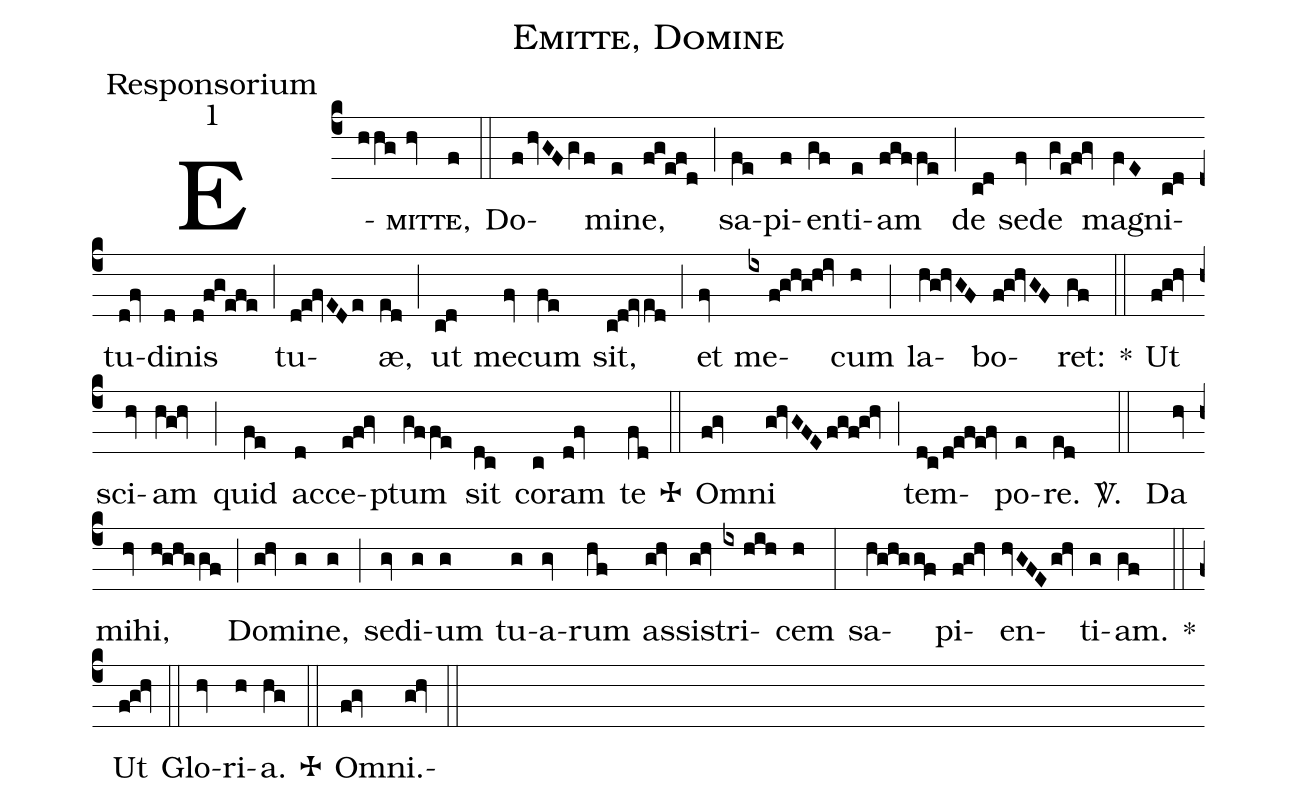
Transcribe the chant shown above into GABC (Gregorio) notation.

name:Emitte, Domine;
office-part:Responsorium;
mode:1;
%%
(c4)
E(hhV!g)<sc>mit(hv)te,</sc>(f) (::) Do(fhvGFgVf)mi(e)ne,(f!g!e!f!d) (;) sa(fe)pi(f)en(gf)ti(e)am(fgffV!e) (;) de(c!d) se(fv)de(gV!e!f!gv) ma(fVE)gni(c!d)tu(d!fv)di(d)nis(d!f!g!e!f!e) (;) tu(d!e!fvEDe)æ,(ed) (;) ut(c!d) me(fv)cum(fe) sit,(c!d!ev/ed) (;) et(fv) me(ix/f!g!h!g!h!iv)cum(h) (;) la(hV!g!hvGF)bo(f!g!hvGF)ret:(gf) *(::) Ut(f!g!hv) sci(hv)am(hV!g!hv) (;) quid(fe) ac(d)ce(e!f!gv)ptum(gV!f/fV!e) sit(dc) co(c)ram(d!fv) te(fd) <v>\grecross</v>(::) Om(f!gv)ni(g!hvGFE/f!g!f!g!hv) (;) tem(d!c/d!e!f!e!fv)po(e)re.(ed) <sp>V/</sp>. (::) Da(hv) mi(hv)hi,(h!g!h!g/gf) (;) Do(g!hv)mi(g)ne,(g) (;) se(gv)di(g)um(g) tu(g)a-(gv)rum(hf) as(g!hv)si(g!hv)stri(ix/hih)cem(h) (:) sa(hV!g!h!g/gv!f)pi(f!g!hv)en(hvGFEg!hv)ti(g)am.(gf) *(::) Ut(f!g!hv) (::) Glo(hv)ri(h)a.(hg) <v>\grecross</v>(::) Om(f!gv)ni.(g!hv)(::)
